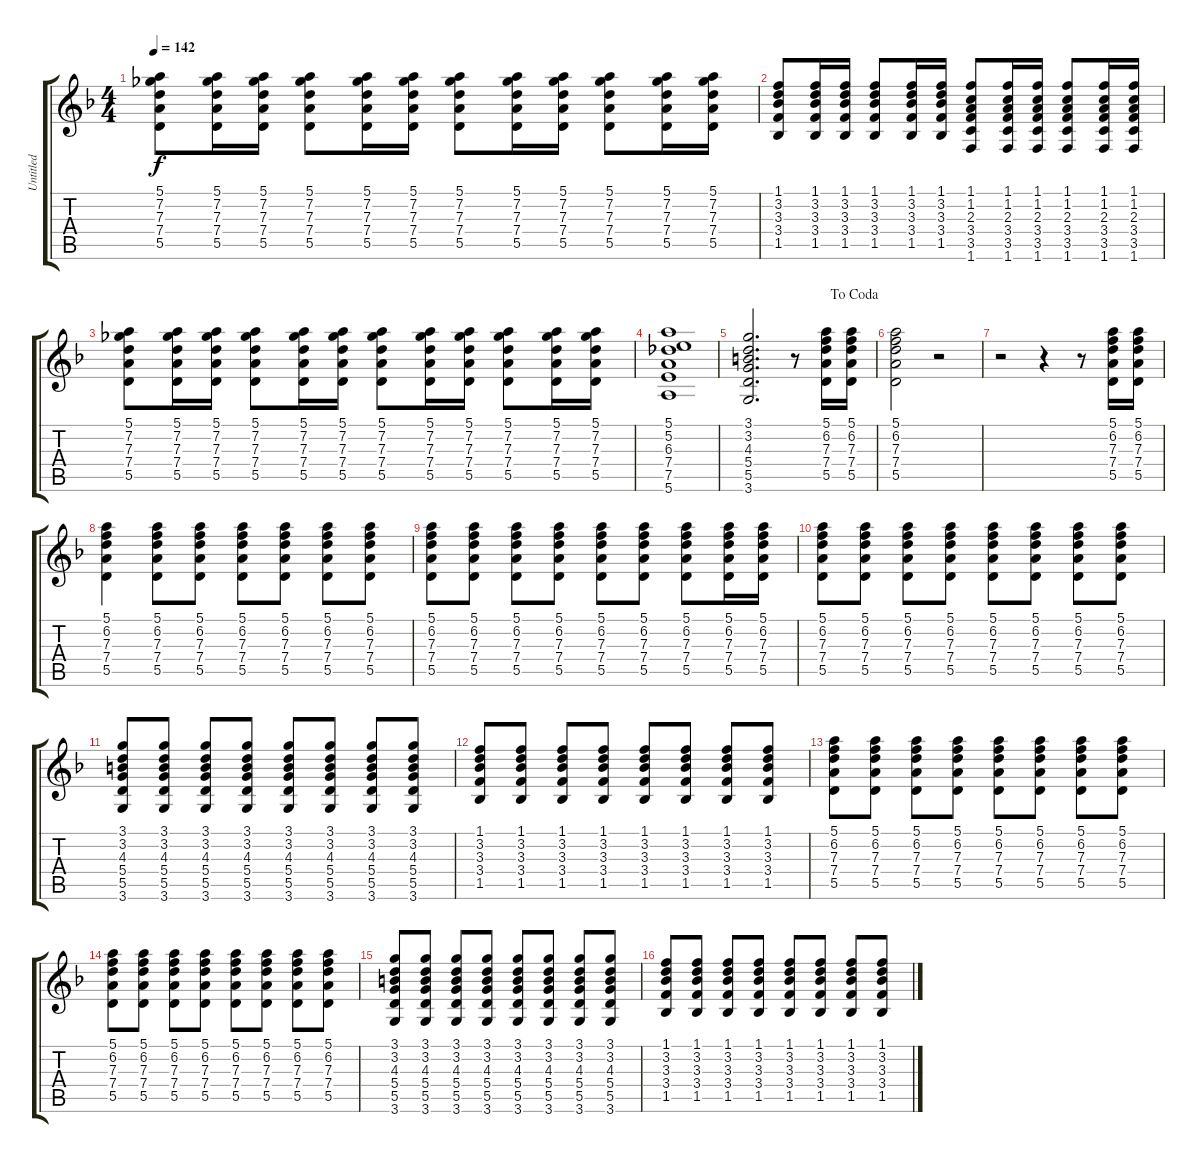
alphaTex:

\track ("Untitled" "Untitled") {instrument electricguitarclean}
\staff {score tabs}
\tuning (E4 B3 G3 D3 A2 E2) {hide}
\ts (4 4)
\tempo 142
\clef g2
\ks f
(5.1 7.2 7.3 7.4 5.5).8{dy f} (5.1 7.2 7.3 7.4 5.5).16 (5.1 7.2 7.3 7.4 5.5).16 (5.1 7.2 7.3 7.4 5.5).8 (5.1 7.2 7.3 7.4 5.5).16 (5.1 7.2 7.3 7.4 5.5).16 (5.1 7.2 7.3 7.4 5.5).8 (5.1 7.2 7.3 7.4 5.5).16 (5.1 7.2 7.3 7.4 5.5).16 (5.1 7.2 7.3 7.4 5.5).8 (5.1 7.2 7.3 7.4 5.5).16 (5.1 7.2 7.3 7.4 5.5).16 |
(1.1 3.2 3.3 3.4 1.5).8 (1.1 3.2 3.3 3.4 1.5).16 (1.1 3.2 3.3 3.4 1.5).16 (1.1 3.2 3.3 3.4 1.5).8 (1.1 3.2 3.3 3.4 1.5).16 (1.1 3.2 3.3 3.4 1.5).16 (1.1 1.2 2.3 3.4 3.5 1.6).8 (1.1 1.2 2.3 3.4 3.5 1.6).16 (1.1 1.2 2.3 3.4 3.5 1.6).16 (1.1 1.2 2.3 3.4 3.5 1.6).8 (1.1 1.2 2.3 3.4 3.5 1.6).16 (1.1 1.2 2.3 3.4 3.5 1.6).16 |
(5.1 7.2 7.3 7.4 5.5).8 (5.1 7.2 7.3 7.4 5.5).16 (5.1 7.2 7.3 7.4 5.5).16 (5.1 7.2 7.3 7.4 5.5).8 (5.1 7.2 7.3 7.4 5.5).16 (5.1 7.2 7.3 7.4 5.5).16 (5.1 7.2 7.3 7.4 5.5).8 (5.1 7.2 7.3 7.4 5.5).16 (5.1 7.2 7.3 7.4 5.5).16 (5.1 7.2 7.3 7.4 5.5).8 (5.1 7.2 7.3 7.4 5.5).16 (5.1 7.2 7.3 7.4 5.5).16 |
(5.1 5.2 6.3 7.4 7.5 5.6).1 |
\jump dacoda
(3.1 3.2 4.3 5.4 5.5 3.6).2{d} r.8 (5.1 6.2 7.3 7.4 5.5).16 (5.1 6.2 7.3 7.4 5.5).16 |
(5.1 6.2 7.3 7.4 5.5).2 r.2 |
r.2 r.4 r.8 (5.1 6.2 7.3 7.4 5.5).16 (5.1 6.2 7.3 7.4 5.5).16 |
(5.1 6.2 7.3 7.4 5.5).4 (5.1 6.2 7.3 7.4 5.5).8 (5.1 6.2 7.3 7.4 5.5).8 (5.1 6.2 7.3 7.4 5.5).8 (5.1 6.2 7.3 7.4 5.5).8 (5.1 6.2 7.3 7.4 5.5).8 (5.1 6.2 7.3 7.4 5.5).8 |
(5.1 6.2 7.3 7.4 5.5).8 (5.1 6.2 7.3 7.4 5.5).8 (5.1 6.2 7.3 7.4 5.5).8 (5.1 6.2 7.3 7.4 5.5).8 (5.1 6.2 7.3 7.4 5.5).8 (5.1 6.2 7.3 7.4 5.5).8 (5.1 6.2 7.3 7.4 5.5).8 (5.1 6.2 7.3 7.4 5.5).16 (5.1 6.2 7.3 7.4 5.5).16 |
(5.1 6.2 7.3 7.4 5.5).8 (5.1 6.2 7.3 7.4 5.5).8 (5.1 6.2 7.3 7.4 5.5).8 (5.1 6.2 7.3 7.4 5.5).8 (5.1 6.2 7.3 7.4 5.5).8 (5.1 6.2 7.3 7.4 5.5).8 (5.1 6.2 7.3 7.4 5.5).8 (5.1 6.2 7.3 7.4 5.5).8 |
(3.1 3.2 4.3 5.4 5.5 3.6).8 (3.1 3.2 4.3 5.4 5.5 3.6).8 (3.1 3.2 4.3 5.4 5.5 3.6).8 (3.1 3.2 4.3 5.4 5.5 3.6).8 (3.1 3.2 4.3 5.4 5.5 3.6).8 (3.1 3.2 4.3 5.4 5.5 3.6).8 (3.1 3.2 4.3 5.4 5.5 3.6).8 (3.1 3.2 4.3 5.4 5.5 3.6).8 |
(1.1 3.2 3.3 3.4 1.5).8 (1.1 3.2 3.3 3.4 1.5).8 (1.1 3.2 3.3 3.4 1.5).8 (1.1 3.2 3.3 3.4 1.5).8 (1.1 3.2 3.3 3.4 1.5).8 (1.1 3.2 3.3 3.4 1.5).8 (1.1 3.2 3.3 3.4 1.5).8 (1.1 3.2 3.3 3.4 1.5).8 |
(5.1 6.2 7.3 7.4 5.5).8 (5.1 6.2 7.3 7.4 5.5).8 (5.1 6.2 7.3 7.4 5.5).8 (5.1 6.2 7.3 7.4 5.5).8 (5.1 6.2 7.3 7.4 5.5).8 (5.1 6.2 7.3 7.4 5.5).8 (5.1 6.2 7.3 7.4 5.5).8 (5.1 6.2 7.3 7.4 5.5).8 |
(5.1 6.2 7.3 7.4 5.5).8 (5.1 6.2 7.3 7.4 5.5).8 (5.1 6.2 7.3 7.4 5.5).8 (5.1 6.2 7.3 7.4 5.5).8 (5.1 6.2 7.3 7.4 5.5).8 (5.1 6.2 7.3 7.4 5.5).8 (5.1 6.2 7.3 7.4 5.5).8 (5.1 6.2 7.3 7.4 5.5).8 |
(3.1 3.2 4.3 5.4 5.5 3.6).8 (3.1 3.2 4.3 5.4 5.5 3.6).8 (3.1 3.2 4.3 5.4 5.5 3.6).8 (3.1 3.2 4.3 5.4 5.5 3.6).8 (3.1 3.2 4.3 5.4 5.5 3.6).8 (3.1 3.2 4.3 5.4 5.5 3.6).8 (3.1 3.2 4.3 5.4 5.5 3.6).8 (3.1 3.2 4.3 5.4 5.5 3.6).8 |
(1.1 3.2 3.3 3.4 1.5).8 (1.1 3.2 3.3 3.4 1.5).8 (1.1 3.2 3.3 3.4 1.5).8 (1.1 3.2 3.3 3.4 1.5).8 (1.1 3.2 3.3 3.4 1.5).8 (1.1 3.2 3.3 3.4 1.5).8 (1.1 3.2 3.3 3.4 1.5).8 (1.1 3.2 3.3 3.4 1.5).8
